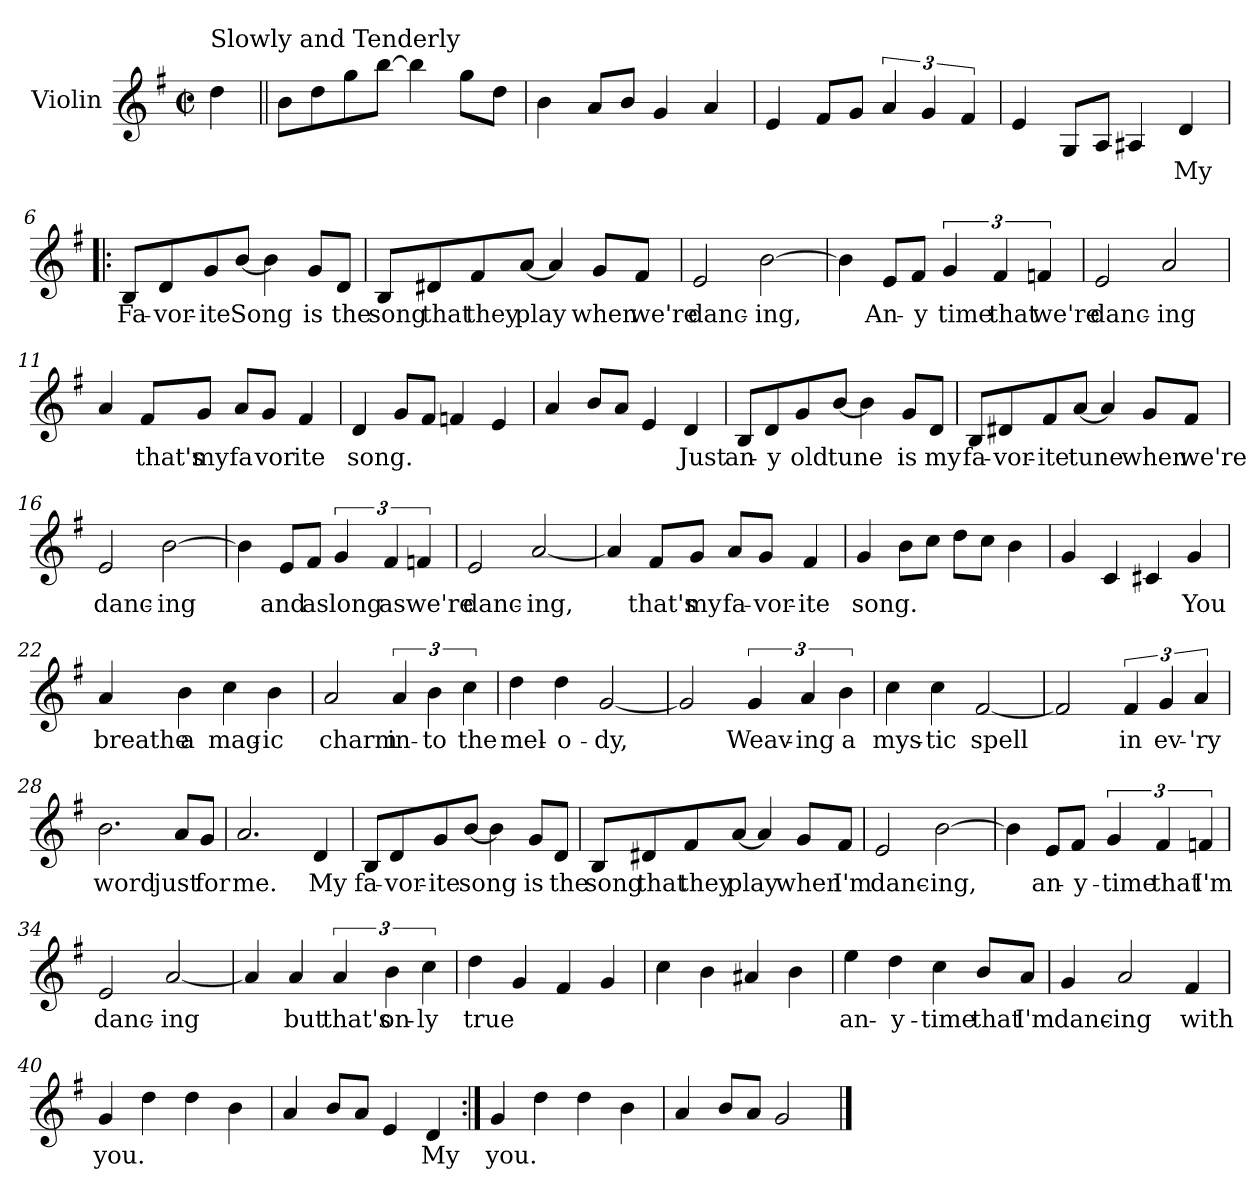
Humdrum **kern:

**kern	**text
*part1	*part1
*staff1	*staff1
*I"Violin	*
*I'Vln	*
*clefG2	*
*k[f#]	*
*G:	*
*M2/2	*
*met(c|)	*
=1	=1
!LO:TX:a:t=Slowly and Tenderly	!
4dd\	.
=2||	=2||
8b\L	.
8dd\	.
8gg\	.
[8bb\J	.
4bb\]	.
8gg\L	.
8dd\J	.
=3	=3
4b\	.
8a/L	.
8b/J	.
4g/	.
4a/	.
=4	=4
4e/	.
8f#/L	.
8g/J	.
6a/	.
6g/	.
6f#/	.
=5	=5
4e/	.
8G/L	.
8A/J	.
4A#X/	.
4d/	My
!!LO:LB:g=z
=6!|:	=6!|:
8B/L	Fa-
8d/	-vor-
8g/	-ite
[8b/J	Song
4b\]	.
8g/L	is
8d/J	the
=7	=7
8B/L	song
8d#X/	that
8f#/	they
[8a/J	play
4a/]	.
8g/L	when
8f#/J	we're
=8	=8
2e/	danc-
[2b\	-ing,
=9	=9
4b\]	.
8e/L	An-
8f#/J	-y
6g/	time
6f#/	that
6fn/	we're
=10	=10
2e/	danc-
2a/	-ing
!!LO:LB:g=z
=11	=11
4a/	.
8f#/L	that's
8g/J	my
8a/L	fa
8g/J	vor
4f#/	ite
=12	=12
4d/	song.
8g/L	.
8f#/J	.
4fn/	.
4e/	.
=13	=13
4a/	.
8b/L	.
8a/J	.
4e/	.
4d/	Just
=14	=14
8B/L	an-
8d/	-y
8g/	old
[8b/J	tune
4b\]	.
8g/L	is
8d/J	my
=15	=15
8B/L	fa-
8d#X/	-vor-
8f#/	-ite
[8a/J	tune
4a/]	.
8g/L	when
8f#/J	we're
!!LO:LB:g=z
=16	=16
2e/	danc-
[2b\	-ing
=17	=17
4b\]	.
8e/L	and
8f#/J	as
6g/	long
6f#/	as
6fn/	we're
=18	=18
2e/	danc-
[2a/	-ing,
=19	=19
4a/]	.
8f#/L	that's
8g/J	my
8a/L	fa-
8g/J	-vor-
4f#/	-ite
=20	=20
4g/	song.
8b\L	.
8cc\J	.
8dd\L	.
8cc\J	.
4b\	.
!!LO:LB:g=z
=21	=21
4g/	.
4c/	.
4c#X/	.
4g/	You
=22	=22
4a/	breathe
4b\	a
4cc\	mag-
4b\	-ic
=23	=23
2a/	charm
6a/	in-
6b\	-to
6cc\	the
=24	=24
4dd\	mel-
4dd\	-o-
[2g/	-dy,
=25	=25
2g/]	.
6g/	Weav-
6a/	-ing
6b\	a
=26	=26
4cc\	mys-
4cc\	-tic
[2f#/	spell
!!LO:LB:g=z
=27	=27
2f#/]	.
6f#/	in
6g/	ev-
6a/	-'ry
=28	=28
2.b\	word
8a/L	just
8g/J	for
=29	=29
2.a/	me.
4d/	My
=30	=30
8B/L	fa-
8d/	-vor-
8g/	-ite
[8b/J	song
4b\]	.
8g/L	is
8d/J	the
=31	=31
8B/L	song
8d#X/	that
8f#/	they
[8a/J	play
4a/]	.
8g/L	when
8f#/J	I'm
=32	=32
2e/	danc-
[2b\	-ing,
!!LO:LB:g=z
=33	=33
4b\]	.
8e/L	an-
8f#/J	-y-
6g/	-time
6f#/	that
6fn/	I'm
=34	=34
2e/	danc-
[2a/	-ing
=35	=35
4a/]	.
4a/	but
6a/	that's
6b\	on-
6cc\	-ly
=36	=36
4dd\	true
4g/	.
4f#/	.
4g/	.
=37	=37
4cc\	.
4b\	.
4a#X/	.
4b\	.
=38	=38
4ee\	an-
4dd\	-y-
4cc\	-time
8b/L	that
8a/J	I'm
!!LO:LB:g=z
=39	=39
4g/	danc-
2a/	-ing
4f#/	with
=40	=40
4g/	you.
4dd\	.
4dd\	.
4b\	.
=41	=41
4a/	.
8b/L	.
8a/J	.
4e/	.
4d/	My
=42:|!	=42:|!
4g/	you.
4dd\	.
4dd\	.
4b\	.
=43	=43
4a/	.
8b/L	.
8a/J	.
2g/	.
==	==
*-	*-
